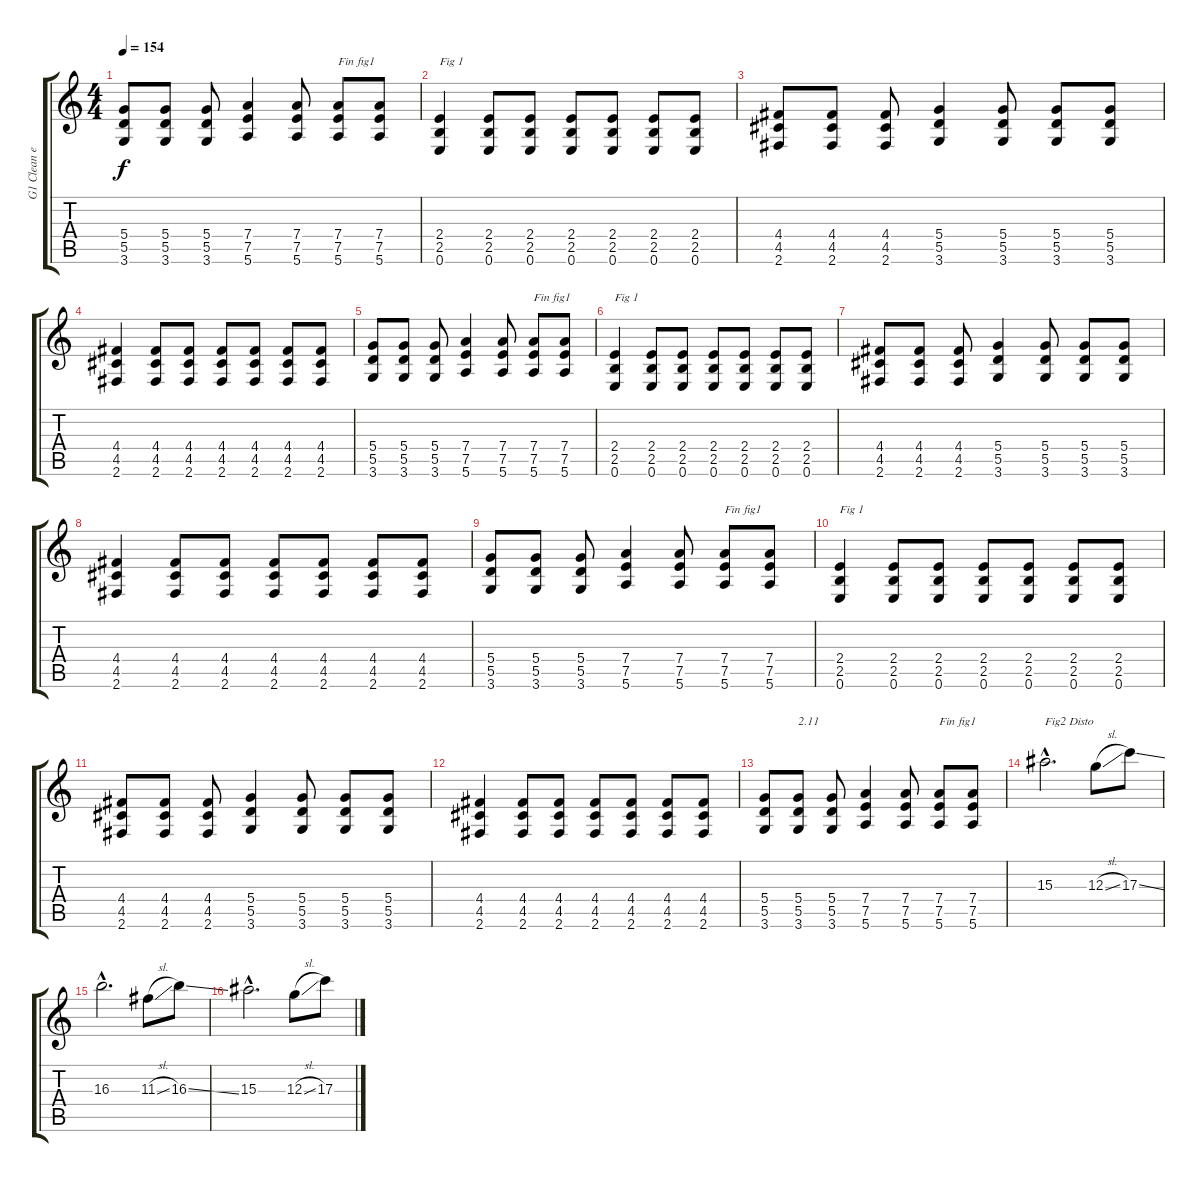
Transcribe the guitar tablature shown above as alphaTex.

\track ("G1 Clean et Disto" "G1 Clean e") {instrument acousticguitarsteel}
\staff {score tabs}
\tuning (E4 B3 G3 D3 A2 E2) {hide}
\ts (4 4)
\tempo 154
\clef g2
\ks c
(5.4 5.5 3.6).8{dy f} (5.4 5.5 3.6).8 (5.4 5.5 3.6).8 (7.4 7.5 5.6).4 (7.4 7.5 5.6).8 (7.4 7.5 5.6).8{txt "Fin fig1"} (7.4 7.5 5.6).8 |
(2.4 2.5 0.6).4{txt "Fig 1"} (2.4 2.5 0.6).8 (2.4 2.5 0.6).8 (2.4 2.5 0.6).8 (2.4 2.5 0.6).8 (2.4 2.5 0.6).8 (2.4 2.5 0.6).8 |
(4.4 4.5 2.6).8 (4.4 4.5 2.6).8 (4.4 4.5 2.6).8 (5.4 5.5 3.6).4 (5.4 5.5 3.6).8 (5.4 5.5 3.6).8 (5.4 5.5 3.6).8 |
(4.4 4.5 2.6).4 (4.4 4.5 2.6).8 (4.4 4.5 2.6).8 (4.4 4.5 2.6).8 (4.4 4.5 2.6).8 (4.4 4.5 2.6).8 (4.4 4.5 2.6).8 |
(5.4 5.5 3.6).8 (5.4 5.5 3.6).8 (5.4 5.5 3.6).8 (7.4 7.5 5.6).4 (7.4 7.5 5.6).8 (7.4 7.5 5.6).8{txt "Fin fig1"} (7.4 7.5 5.6).8 |
(2.4 2.5 0.6).4{txt "Fig 1"} (2.4 2.5 0.6).8 (2.4 2.5 0.6).8 (2.4 2.5 0.6).8 (2.4 2.5 0.6).8 (2.4 2.5 0.6).8 (2.4 2.5 0.6).8 |
(4.4 4.5 2.6).8 (4.4 4.5 2.6).8 (4.4 4.5 2.6).8 (5.4 5.5 3.6).4 (5.4 5.5 3.6).8 (5.4 5.5 3.6).8 (5.4 5.5 3.6).8 |
(4.4 4.5 2.6).4 (4.4 4.5 2.6).8 (4.4 4.5 2.6).8 (4.4 4.5 2.6).8 (4.4 4.5 2.6).8 (4.4 4.5 2.6).8 (4.4 4.5 2.6).8 |
(5.4 5.5 3.6).8 (5.4 5.5 3.6).8 (5.4 5.5 3.6).8 (7.4 7.5 5.6).4 (7.4 7.5 5.6).8 (7.4 7.5 5.6).8{txt "Fin fig1"} (7.4 7.5 5.6).8 |
(2.4 2.5 0.6).4{txt "Fig 1"} (2.4 2.5 0.6).8 (2.4 2.5 0.6).8 (2.4 2.5 0.6).8 (2.4 2.5 0.6).8 (2.4 2.5 0.6).8 (2.4 2.5 0.6).8 |
(4.4 4.5 2.6).8 (4.4 4.5 2.6).8 (4.4 4.5 2.6).8 (5.4 5.5 3.6).4 (5.4 5.5 3.6).8 (5.4 5.5 3.6).8 (5.4 5.5 3.6).8 |
(4.4 4.5 2.6).4 (4.4 4.5 2.6).8 (4.4 4.5 2.6).8 (4.4 4.5 2.6).8 (4.4 4.5 2.6).8 (4.4 4.5 2.6).8 (4.4 4.5 2.6).8 |
(5.4 5.5 3.6).8 (5.4 5.5 3.6).8{txt "2.11"} (5.4 5.5 3.6).8 (7.4 7.5 5.6).4 (7.4 7.5 5.6).8 (7.4 7.5 5.6).8{txt "Fin fig1"} (7.4 7.5 5.6).8 |
15.3{hac}.2{d txt "Fig2 Disto" instrument overdrivenguitar} 12.3{sl}.8 17.3{ss}.8 |
16.3{hac}.2{d} 11.3{sl}.8 16.3{ss}.8 |
15.3{hac}.2{d} 12.3{sl}.8 17.3{ss}.8
